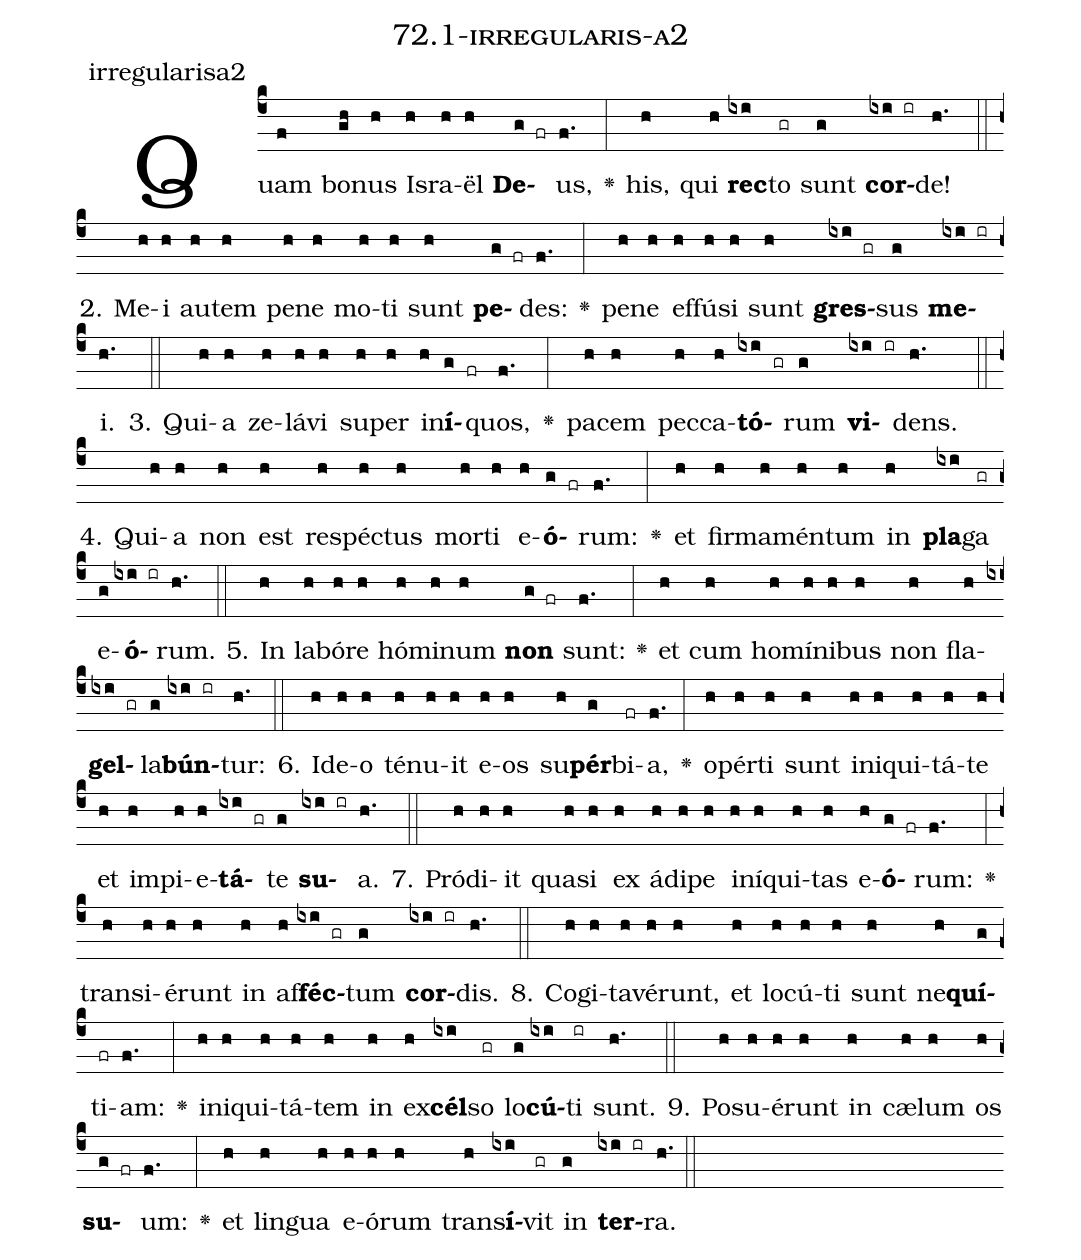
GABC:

name: 72.1-irregularis-a2;
annotation: irregularisa2;
%%
(c4)Quam(f) bo(gh)nus(h) Is(h)ra(h)ël(h) <b>De</b>(g fr)us,(f.) <v>\greheightstar</v>(:) his,(h) qui(h) <b>rec</b>(ixi)to(gr) sunt(g) <b>cor</b>(ixi ir)de!(h.) (::)
2. Me(h)i(h) au(h)tem(h) pe(h)ne(h) mo(h)ti(h) sunt(h) <b>pe</b>(g fr)des:(f.) <v>\greheightstar</v>(:) pe(h)ne(h) ef(h)fú(h)si(h) sunt(h) <b>gres</b>(ixi gr)sus(g) <b>me</b>(ixi ir)i.(h.) (::)
3. Qui(h)a(h) ze(h)lá(h)vi(h) su(h)per(h) in(h)<b>í</b>(g fr)quos,(f.) <v>\greheightstar</v>(:) pa(h)cem(h) pec(h)ca(h)<b>tó</b>(ixi gr)rum(g) <b>vi</b>(ixi ir)dens.(h.) (::)
4. Qui(h)a(h) non(h) est(h) re(h)spéc(h)tus(h) mor(h)ti(h) e(h)<b>ó</b>(g fr)rum:(f.) <v>\greheightstar</v>(:) et(h) fir(h)ma(h)mén(h)tum(h) in(h) <b>pla</b>(ixi)ga(gr) e(g)<b>ó</b>(ixi ir)rum.(h.) (::)
5. In(h) la(h)bó(h)re(h) hó(h)mi(h)num(h) <b>non</b>(g fr) sunt:(f.) <v>\greheightstar</v>(:) et(h) cum(h) ho(h)mí(h)ni(h)bus(h) non(h) fla(h)<b>gel</b>(ixi gr)la(g)<b>bún</b>(ixi ir)tur:(h.) (::)
6. Id(h)e(h)o(h) té(h)nu(h)it(h) e(h)os(h) su(h)<b>pér</b>(g)bi(fr)a,(f.) <v>\greheightstar</v>(:) o(h)pér(h)ti(h) sunt(h) in(h)i(h)qui(h)tá(h)te(h) et(h) im(h)pi(h)e(h)<b>tá</b>(ixi gr)te(g) <b>su</b>(ixi ir)a.(h.) (::)
7. Pród(h)i(h)it(h) qua(h)si(h) ex(h) á(h)di(h)pe(h) in(h)í(h)qui(h)tas(h) e(h)<b>ó</b>(g fr)rum:(f.) <v>\greheightstar</v>(:) trans(h)i(h)é(h)runt(h) in(h) af(h)<b>féc</b>(ixi gr)tum(g) <b>cor</b>(ixi ir)dis.(h.) (::)
8. Co(h)gi(h)ta(h)vé(h)runt,(h) et(h) lo(h)cú(h)ti(h) sunt(h) ne(h)<b>quí</b>(g)ti(fr)am:(f.) <v>\greheightstar</v>(:) in(h)i(h)qui(h)tá(h)tem(h) in(h) ex(h)<b>cél</b>(ixi)so(gr) lo(g)<b>cú</b>(ixi)ti(ir) sunt.(h.) (::)
9. Po(h)su(h)é(h)runt(h) in(h) cæ(h)lum(h) os(h) <b>su</b>(g fr)um:(f.) <v>\greheightstar</v>(:) et(h) lin(h)gua(h) e(h)ó(h)rum(h) trans(h)<b>í</b>(ixi)vit(gr) in(g) <b>ter</b>(ixi ir)ra.(h.) (::)
